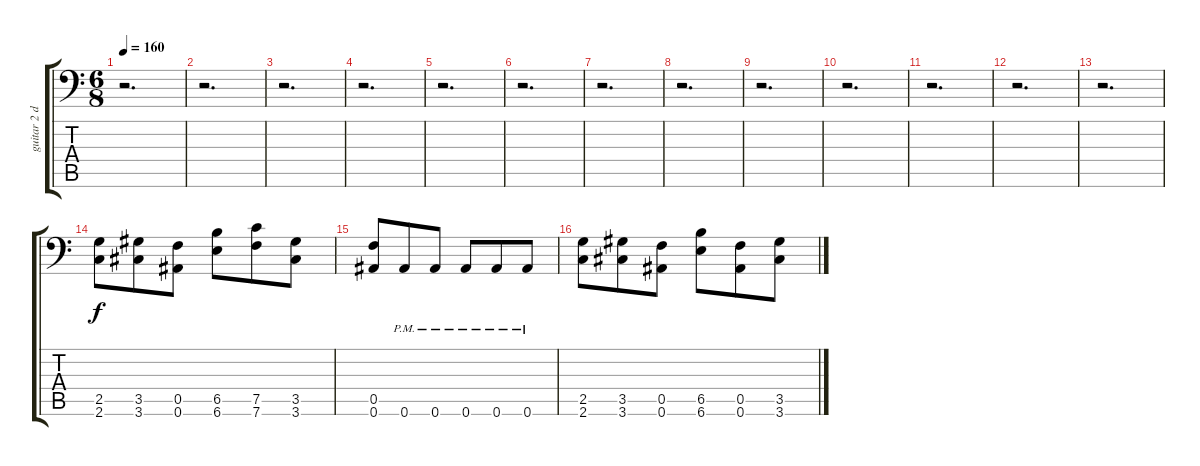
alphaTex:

\track ("guitar 2 double" "guitar 2 d") {instrument distortionguitar}
\staff {score tabs}
\tuning (C4 G3 Eb3 Bb2 F2 Bb1) {hide}
\ts (6 8)
\tempo 160
\clef f4
\ks c
r.2{d dy f} |
r.2{d} |
r.2{d} |
r.2{d} |
r.2{d} |
r.2{d} |
r.2{d} |
r.2{d} |
r.2{d} |
r.2{d} |
r.2{d} |
r.2{d} |
r.2{d} |
(2.5 2.6).8 (3.5 3.6).8 (0.5 0.6).8 (6.5 6.6).8 (7.5 7.6).8 (3.5 3.6).8 |
(0.5 0.6).8 0.6{pm}.8 0.6{pm}.8 0.6{pm}.8 0.6{pm}.8 0.6{pm}.8 |
(2.5 2.6).8 (3.5 3.6).8 (0.5 0.6).8 (6.5 6.6).8 (0.5 0.6).8 (3.5 3.6).8
